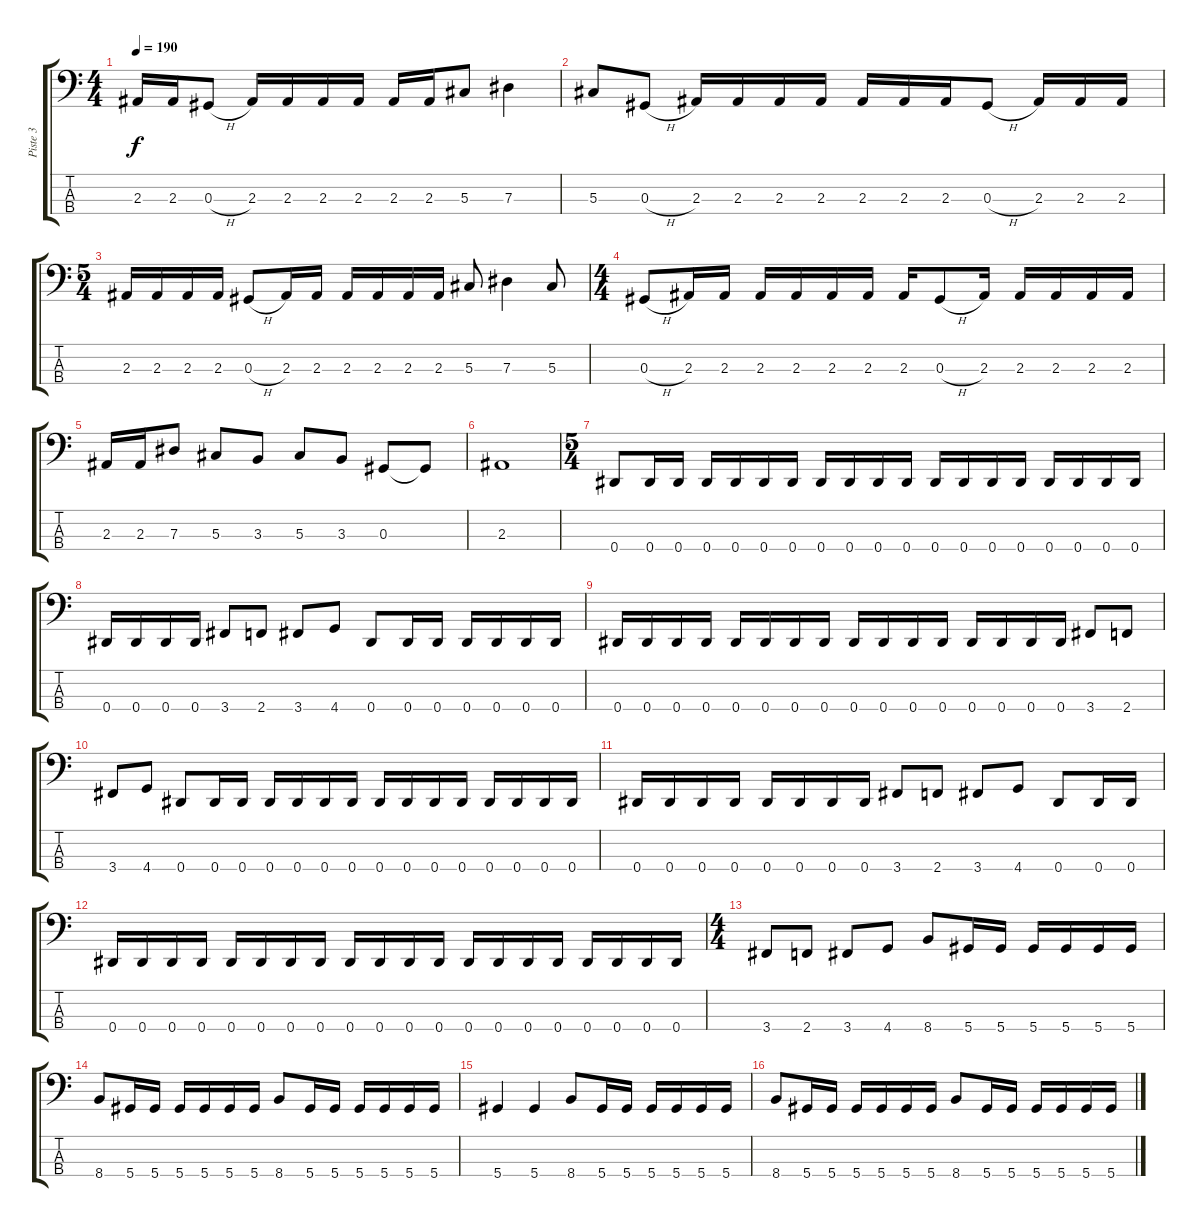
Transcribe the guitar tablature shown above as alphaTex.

\track ("Piste 3" "Piste 3") {instrument electricbasspick}
\staff {score tabs}
\tuning (Gb2 Db2 Ab1 Eb1) {hide}
\ts (4 4)
\tempo 190
\clef f4
\ks c
2.3.16{dy f} 2.3.16 0.3{h}.8 2.3.16 2.3.16 2.3.16 2.3.16 2.3.16 2.3.16 5.3.8 7.3.4 |
5.3.8 0.3{h}.8 2.3.16 2.3.16 2.3.16 2.3.16 2.3.16 2.3.16 2.3.16 0.3{h}.8 2.3.16 2.3.16 2.3.16 |
\ts (5 4)
2.3.16 2.3.16 2.3.16 2.3.16 0.3{h}.8 2.3.16 2.3.16 2.3.16 2.3.16 2.3.16 2.3.16 5.3.8 7.3.4 5.3.8 |
\ts (4 4)
0.3{h}.8 2.3.16 2.3.16 2.3.16 2.3.16 2.3.16 2.3.16 2.3.16 0.3{h}.8 2.3.16 2.3.16 2.3.16 2.3.16 2.3.16 |
2.3.16 2.3.16 7.3.8 5.3.8 3.3.8 5.3.8 3.3.8 0.3.8 0.3{t}.8 |
2.3.1 |
\ts (5 4)
0.4.8 0.4.16 0.4.16 0.4.16 0.4.16 0.4.16 0.4.16 0.4.16 0.4.16 0.4.16 0.4.16 0.4.16 0.4.16 0.4.16 0.4.16 0.4.16 0.4.16 0.4.16 0.4.16 |
0.4.16 0.4.16 0.4.16 0.4.16 3.4.8 2.4.8 3.4.8 4.4.8 0.4.8 0.4.16 0.4.16 0.4.16 0.4.16 0.4.16 0.4.16 |
0.4.16 0.4.16 0.4.16 0.4.16 0.4.16 0.4.16 0.4.16 0.4.16 0.4.16 0.4.16 0.4.16 0.4.16 0.4.16 0.4.16 0.4.16 0.4.16 3.4.8 2.4.8 |
3.4.8 4.4.8 0.4.8 0.4.16 0.4.16 0.4.16 0.4.16 0.4.16 0.4.16 0.4.16 0.4.16 0.4.16 0.4.16 0.4.16 0.4.16 0.4.16 0.4.16 |
0.4.16 0.4.16 0.4.16 0.4.16 0.4.16 0.4.16 0.4.16 0.4.16 3.4.8 2.4.8 3.4.8 4.4.8 0.4.8 0.4.16 0.4.16 |
0.4.16 0.4.16 0.4.16 0.4.16 0.4.16 0.4.16 0.4.16 0.4.16 0.4.16 0.4.16 0.4.16 0.4.16 0.4.16 0.4.16 0.4.16 0.4.16 0.4.16 0.4.16 0.4.16 0.4.16 |
\ts (4 4)
3.4.8 2.4.8 3.4.8 4.4.8 8.4.8 5.4.16 5.4.16 5.4.16 5.4.16 5.4.16 5.4.16 |
8.4.8 5.4.16 5.4.16 5.4.16 5.4.16 5.4.16 5.4.16 8.4.8 5.4.16 5.4.16 5.4.16 5.4.16 5.4.16 5.4.16 |
5.4.4 5.4.4 8.4.8 5.4.16 5.4.16 5.4.16 5.4.16 5.4.16 5.4.16 |
8.4.8 5.4.16 5.4.16 5.4.16 5.4.16 5.4.16 5.4.16 8.4.8 5.4.16 5.4.16 5.4.16 5.4.16 5.4.16 5.4.16
